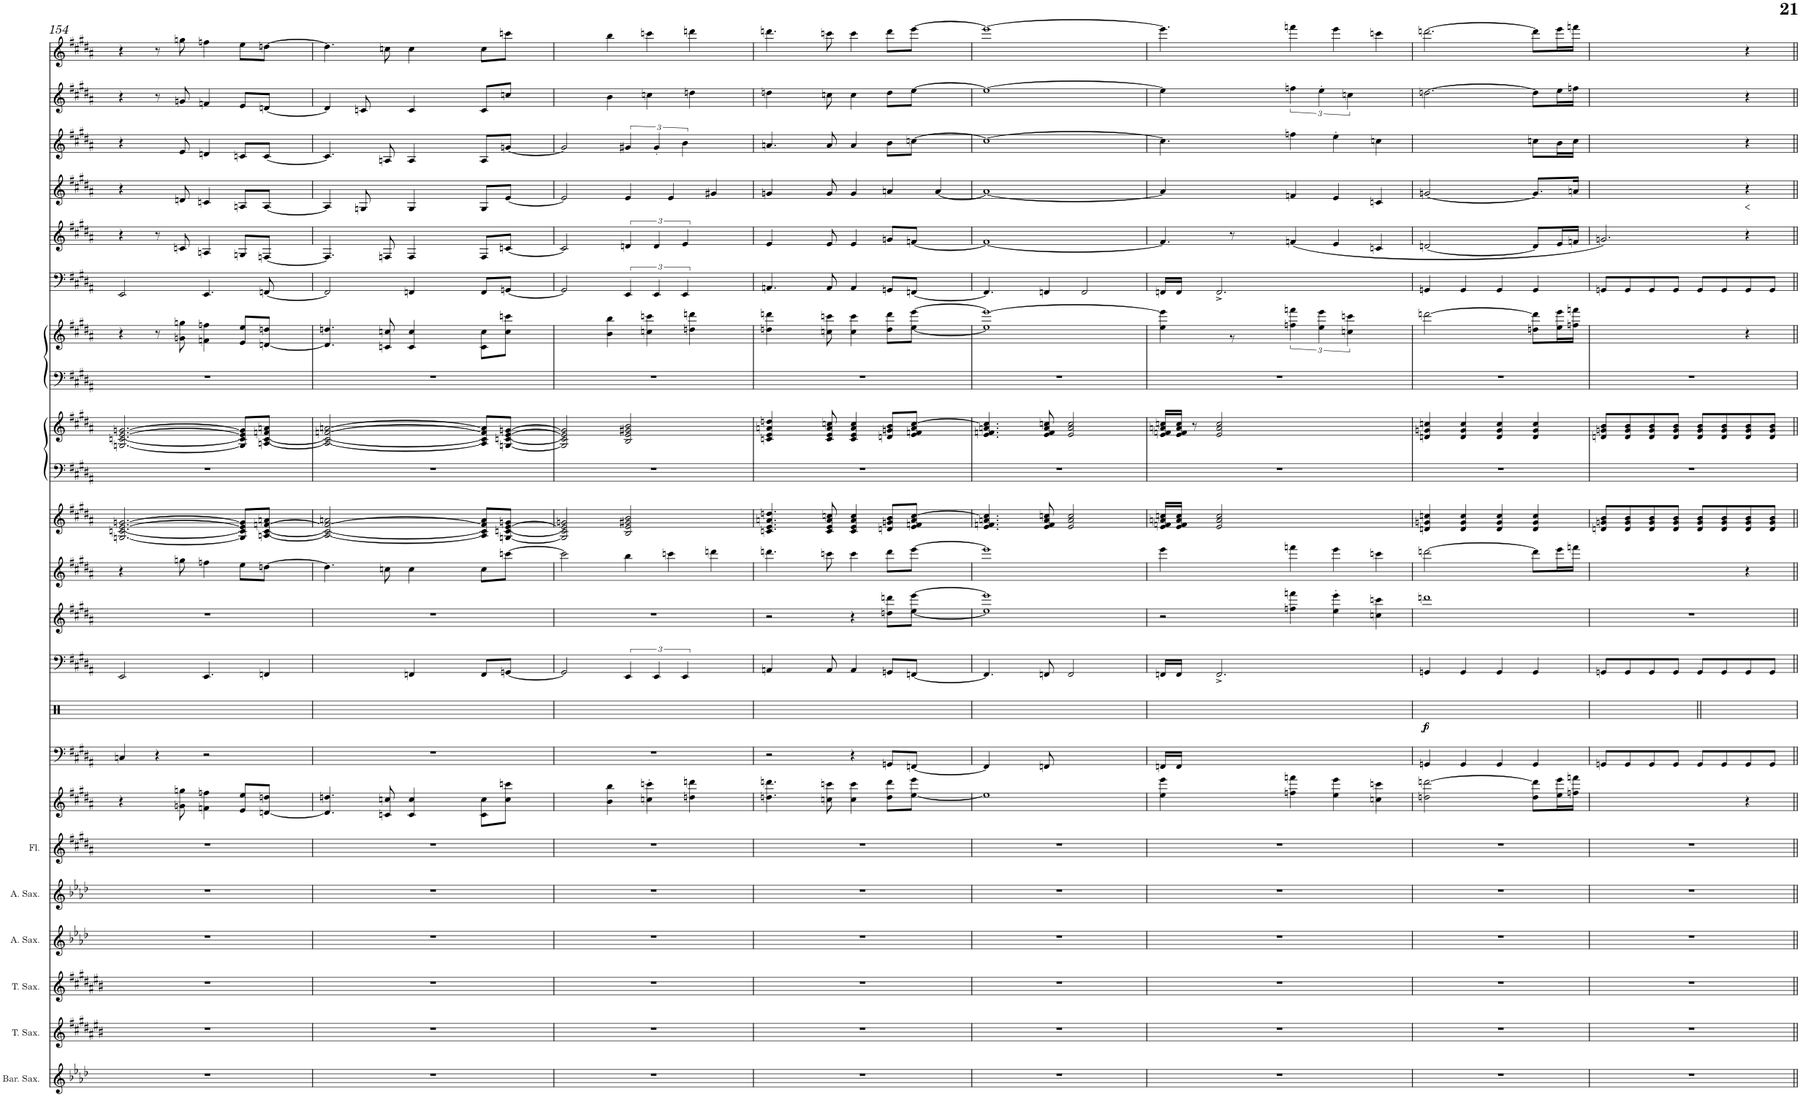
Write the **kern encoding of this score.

**kern	**kern	**kern	**kern	**kern	**kern	**kern	**kern	**kern	**dynam	**kern	**kern	**kern	**kern	**kern	**kern	**kern	**kern	**kern	**kern	**kern	**kern	**kern	**kern
*part21	*part20	*part19	*part18	*part17	*part16	*part15	*part14	*part13	*part13	*part12	*part11	*part10	*part9	*part8	*part8	*part7	*part7	*part6	*part5	*part4	*part3	*part2	*part1
*staff23	*staff22	*staff21	*staff20	*staff19	*staff18	*staff17	*staff16	*staff15	*staff15	*staff14	*staff13	*staff12	*staff11	*staff10	*staff9	*staff8	*staff7	*staff6	*staff5	*staff4	*staff3	*staff2	*staff1
*I"Baritone Saxophone	*I"Tenor Saxophone	*I"Tenor Saxophone	*I"Alto Saxophone	*I"Alto Saxophone	*I"Flute	*I"Voice	*I"Voice	*I"Voice	*	*I"Voice	*I"Voice	*I"Voice	*I"Voice	*I"Piano	*	*I"Piano	*	*I"Voice	*I"Voice	*I"Voice	*I"Voice	*I"Voice	*I"Voice
*I'Bar. Sax.	*I'T. Sax.	*I'T. Sax.	*I'A. Sax.	*I'A. Sax.	*I'Fl.	*I'V	*I'V	*I'V	*	*I'V	*I'V	*I'V	*I'V	*I'Pno	*	*I'Pno	*	*I'V	*I'V	*I'V	*I'V	*I'V	*I'V
!!LO:PB:g=z
*clefG2	*clefG2	*clefG2	*clefG2	*clefG2	*clefG2	*clefG2	*clefF4	*clefX	*	*clefF4	*clefG2	*clefG2	*clefG2	*clefF4	*clefG2	*clefF4	*clefG2	*clefF4	*clefG2	*clefG2	*clefG2	*clefG2	*clefG2
*Trd12c21	*Trd8c14	*Trd8c14	*Trd5c9	*Trd5c9	*	*	*	*	*	*	*	*	*	*	*	*	*	*	*	*	*	*	*
*k[b-e-a-d-]	*k[f#c#g#d#a#e#b#]	*k[f#c#g#d#a#e#b#]	*k[b-e-a-d-]	*k[b-e-a-d-]	*k[f#c#g#d#a#]	*k[f#c#g#d#a#]	*k[f#c#g#d#a#]	*k[]	*	*k[f#c#g#d#a#]	*k[f#c#g#d#a#]	*k[f#c#g#d#a#]	*k[f#c#g#d#a#]	*k[f#c#g#d#a#]	*k[f#c#g#d#a#]	*k[f#c#g#d#a#]	*k[f#c#g#d#a#]	*k[f#c#g#d#a#]	*k[f#c#g#d#a#]	*k[f#c#g#d#a#]	*k[f#c#g#d#a#]	*k[f#c#g#d#a#]	*k[f#c#g#d#a#]
*M4/4	*M4/4	*M4/4	*M4/4	*M4/4	*M4/4	*M4/4	*M4/4	*M4/4	*	*M4/4	*M4/4	*M4/4	*M4/4	*M4/4	*M4/4	*M4/4	*M4/4	*M4/4	*M4/4	*M4/4	*M4/4	*M4/4	*M4/4
=154	=154	=154	=154	=154	=154	=154	=154	=154	=154	=154	=154	=154	=154	=154	=154	=154	=154	=154	=154	=154	=154	=154	=154
1r	1r	1r	1r	1r	1r	4r	4Cn/	1ryy	.	2EE/	1r	4r	[<2.Gn/ [<2.cn/ [>2.e/ [>2.gn/	1r	[<2.Gn/ [<2.cn/ [>2.e/ [>2.gn/	1r	4r	2EE/	4r	4r	4r	4r	4r
.	.	.	.	.	.	8ryy	4r	.	.	.	.	8ryy	.	.	.	.	8r	.	8r	8ryy	8ryy	8r	8r
.	.	.	.	.	.	8gn\ 8ggn\	.	.	.	.	.	8ggn\	.	.	.	.	8gn\ 8ggn\	.	8cn/	8dn/	8e/	8gn/	8ggn\
.	.	.	.	.	.	4fn\ 4ffn\	2r	.	.	4.EE/	.	4ffn\	.	.	.	.	4fn\ 4ffn\	4.EE/	4An/	4cn/	4dn/	4fn/	4ffn\
.	.	.	.	.	.	8e/ 8ee/L	.	.	.	.	.	8ee\L	8G/] 8c/] 8e/] 8g/]L	.	8G/] 8c/] 8e/] 8g/]L	.	8e/ 8ee/L	.	8Gn/L	8An/L	8cn/L	8e/L	8ee\L
.	.	.	.	.	.	[<8dn/ 8ddn/J	.	.	.	[8FFn/	.	[>8ddn\J	[<8An/ [<8c/ [>8fn/ 8an/J	.	[<8An/ [<8c/ 8fn/ 8an/J	.	[<8dn/ 8ddn/J	[<8FFn/	[<8Fn/J	[<8A/J	[<8c/J	[<8dn/J	[>8ddn\J
8ryy	8ryy	8ryy	8ryy	8ryy	8ryy	8ryy	8ryy	8ryy	.	8ryy	8ryy	8ryy	8ryy	8ryy	8ryy	8ryy	8ryy	8ryy	8ryy	8ryy	8ryy	8ryy	8ryy
=155	=155	=155	=155	=155	=155	=155	=155	=155	=155	=155	=155	=155	=155	=155	=155	=155	=155	=155	=155	=155	=155	=155	=155
1r	1r	1r	1r	1r	1r	4.d/] 4.ddn/	1r	1ryy	.	2ryy	1r	4.dd\]	2A/_ 2c/_ 2f/_ 2an/	1r	2A/_ 2c/_ [>2fn/ [>2an/	1r	4.d/] 4.ddn/	2FF/]	4.F/]	4A/]	4.c/]	4d/]	4.dd\]
.	.	.	.	.	.	.	.	.	.	.	.	.	.	.	.	.	.	.	.	8Gn/	.	8cn/	.
.	.	.	.	.	.	8cn/ 8ccn/	.	.	.	.	.	8ccn\	.	.	.	.	8cn/ 8ccn/	.	8Fn/	8ryy	8An/	8ryy	8ccn\
.	.	.	.	.	.	4c/ 4cc/	.	.	.	8FF/]	.	4cc\	2ryy	.	2ryy	.	4c/ 4cc/	4FFn/	4F/	4G/	4A/	4c/	4cc\
.	.	.	.	.	.	.	.	.	.	4FFn/	.	.	.	.	.	.	.	.	.	.	.	.	.
.	.	.	.	.	.	4ryy	.	.	.	.	.	4ryy	.	.	.	.	4ryy	4ryy	4ryy	4ryy	4ryy	4ryy	4ryy
.	.	.	.	.	.	.	.	.	.	4ryy	.	.	.	.	.	.	.	.	.	.	.	.	.
2ryy	2ryy	2ryy	2ryy	2ryy	2ryy	8c\ 8cc\L	2ryy	2ryy	.	.	2ryy	8cc\L	8A/] 8c/] 8f/] 8a/L	8r	8A/] 8c/] 8f/] 8a/]L	8r	8c\ 8cc\L	8FF/L	8F/L	8G/L	8A/L	8c/L	8cc\L
.	.	.	.	.	.	8cc\ 8cccn\J	.	.	.	8FF/L	.	[>8cccn\J	[<8Gn/ [<8cn/ [>8e/ 8gn/J	4.ryy	[<8Gn/ [<8cn/ [>8e/ [>8gn/J	4.ryy	8cc\ 8cccn\J	[<8GGn/J	[<8cn/J	[<8e/J	[<8gn/J	8ccn/J	8cccn\J
.	.	.	.	.	.	8ryy	.	.	.	[<8GGn/J	.	8ryy	8ryy	.	8ryy	.	8ryy	8ryy	8ryy	8ryy	8ryy	8ryy	8ryy
.	.	.	.	.	.	8ryy	.	.	.	8ryy	.	8ryy	8ryy	.	8ryy	.	8ryy	8ryy	8ryy	8ryy	8ryy	8ryy	8ryy
=156	=156	=156	=156	=156	=156	=156	=156	=156	=156	=156	=156	=156	=156	=156	=156	=156	=156	=156	=156	=156	=156	=156	=156
1r	1r	1r	1r	1r	1r	4.ryy	1r	1ryy	.	2GG/]	1r	2ccc\]	2G/] 2c/] 2e/] 2gn/	1r	2G/] 2c/] 2e/] 2g/]	1r	4.ryy	2GG/]	2c/]	2e/]	2g/]	4.ryy	4.ryy
.	.	.	.	.	.	4b\ 4bb\	.	.	.	.	.	.	.	.	.	.	4b\ 4bb\	.	.	.	.	4b\	4bb\
.	.	.	.	.	.	.	.	.	.	6EE/	.	4bb\	2B/ 2e/ 2g#X/ 2b/	.	2B/ 2e/ 2g#X/ 2b/	.	.	6EE/	6dn/	4e/	6g#X/	.	.
.	.	.	.	.	.	4ccn\' 4cccn\'	.	.	.	.	.	.	.	.	.	.	4ccn\ 4cccn\	.	.	.	.	4ccn\	4cccn\
.	.	.	.	.	.	.	.	.	.	6EE/	.	.	.	.	.	.	.	6EE/	6d/	.	6g#'/	.	.
.	.	.	.	.	.	.	.	.	.	.	.	4cccn\	.	.	.	.	.	.	.	4e/	.	.	.
.	.	.	.	.	.	.	.	.	.	6EE/	.	.	.	.	.	.	.	6EE/	6e/	.	6b\	.	.
.	.	.	.	.	.	[8ddn\ [8dddn\	.	.	.	.	.	.	.	.	.	.	[8ddn\ [8dddn\	.	.	.	.	[8ddn\	[8dddn\
4.ryy	4.ryy	4.ryy	4.ryy	4.ryy	4.ryy	8ryy	4.ryy	4.ryy	.	4ryy	4.ryy	4dddn\	4ryy	4.r	4ryy	4.r	8ryy	4ryy	4ryy	4g#X/	4ryy	8ryy	8ryy
.	.	.	.	.	.	8ryy	.	.	.	.	.	.	.	.	.	.	8ryy	.	.	.	.	8ryy	8ryy
.	.	.	.	.	.	8ryy	.	.	.	8ryy	.	8ryy	8ryy	.	8ryy	.	8ryy	8ryy	8ryy	8ryy	8ryy	8ryy	8ryy
=157	=157	=157	=157	=157	=157	=157	=157	=157	=157	=157	=157	=157	=157	=157	=157	=157	=157	=157	=157	=157	=157	=157	=157
*	*	*	*	*	*	*	*	*	*	*	*^	*	*	*	*	*	*^	*	*	*	*	*	*
1r	1r	1r	1r	1r	1r	4.ddn\ 4.dddn\	2r	1ryy	.	4AAn/	2r	2..ryy	4.dddn\	4.cn/ 4.e/ 4.an/ 4.ddn/	1r	4cn/ 4e/ 4an/ 4ddn/	1r	4ddn\ 4dddn\	2..ryy	4.AAn/	4e/	4gn/	4.an/	4ddn\	4.dddn\
.	.	.	.	.	.	.	.	.	.	8ryy	.	.	.	.	.	8ryy	.	8dd\] 8ddd\]	.	.	8ryy	8ryy	.	8dd\]	.
.	.	.	.	.	.	8dd\] 8ddd\]	.	.	.	8AA/	.	.	8cccn\	8c/ 8e/ 8a/ 8ccn/	.	8c/ 8e/ 8a/ 8ccn/	.	8ryy	.	8AA/	8e/	8g/	8a/	8ryy	8ddd\]
.	.	.	.	.	.	8ccn\ 8cccn\	4r	.	.	4AA/	4r	.	4ccc\	4c/ 4e/ 4a/ 4cc/	.	4c/ 4e/ 4a/ 4cc/	.	8ccn\ 8cccn\	.	4AA/	4e/	4g/	4a/	8ccn\	8cccn\
.	.	.	.	.	.	4cc\ 4ccc\	.	.	.	.	.	.	.	.	.	.	.	4cc\ 4ccc\	.	.	.	.	.	4cc\	4ccc\
.	.	.	.	.	.	.	8GGn/L	.	.	8GGn/L	8ddn\ 8dddn\L	.	8ddd\L	8dn/ 8gn/ 8b/L	.	8dn/ 8gn/ 8b/L	.	.	.	8GGn/L	8gn/L	4an/	8b\L	.	.
.	.	.	.	.	.	8dd\ 8ddd\L	[<8FFn/J	.	.	[<8FFn/J	[<8ee\J	[>8eee\	[>8eee\J	8e/ 8fn/ 8a/ [>8cc/J	.	8e/ 8fn/ 8a/ [>8cc/J	.	8dd\ 8ddd\L	[>8eee\	[<8FFn/J	[<8fn/J	.	[>8ccn\J	8dd\L	8ddd\L
4.ryy	4.ryy	4.ryy	4.ryy	4.ryy	4.ryy	[<8ee\ 8eee\J	4ryy	4.ryy	.	4ryy	4ryy	8ryy	4ryy	4ryy	4r	4ryy	4r	[<8ee\J	4.ryy	4ryy	4ryy	[<4a/	4ryy	[>8ee\J	[>8eee\J
.	.	.	.	.	.	4ryy	.	.	.	.	.	4ryy	.	.	.	.	.	4ryy	.	.	.	.	.	4ryy	4ryy
.	.	.	.	.	.	.	8ryy	.	.	8ryy	8ryy	.	8ryy	8ryy	8ryy	8ryy	8ryy	.	.	8ryy	8ryy	8ryy	8ryy	.	.
=158	=158	=158	=158	=158	=158	=158	=158	=158	=158	=158	=158	=158	=158	=158	=158	=158	=158	=158	=158	=158	=158	=158	=158	=158	=158
1r	1r	1r	1r	1r	1r	1ee]	4FF/]	1ryy	.	4.FF/]	1ee]	1eee]	1eee]	4.e/ 4.fn/ 4.an/ 4.cc/]	1r	4.e/ 4.fn/ 4.an/ 4.cc/]	1r	1ee]	1eee_	4.FF/]	1f_	1a_	1cc_	1ee_	1eee_
.	.	.	.	.	.	.	8ryy	.	.	.	.	.	.	.	.	.	.	.	.	.	.	.	.	.	.
.	.	.	.	.	.	.	8FFn/	.	.	8FFn/	.	.	.	8e/ 8f/ 8a/ 8ccn/	.	8e/ 8f/ 8a/ 8ccn/	.	.	.	4FFn/	.	.	.	.	.
.	.	.	.	.	.	.	2ryy	.	.	2FF/	.	.	.	2e/ 2a/ 2cc/	.	2e/ 2a/ 2cc/	.	.	.	.	.	.	.	.	.
.	.	.	.	.	.	.	.	.	.	.	.	.	.	.	.	.	.	.	.	[4.FF/	.	.	.	.	.
4ryy	4ryy	4ryy	4ryy	4ryy	4ryy	8ryy	8ryy	4ryy	.	8ryy	8ryy	8eee\_	8ryy	8ryy	4r	8ryy	4r	8ryy	8eee\_	4ryy	8ryy	8ryy	8ryy	8ryy	8ryy
.	.	.	.	.	.	8ryy	8ryy	.	.	8ryy	8ryy	8ryy	8ryy	8ryy	.	8ryy	.	8ryy	8ryy	.	8ryy	8ryy	8ryy	8ryy	8ryy
*	*	*	*	*	*	*	*	*	*	*	*v	*v	*	*	*	*	*	*	*	*	*	*	*	*	*
=159	=159	=159	=159	=159	=159	=159	=159	=159	=159	=159	=159	=159	=159	=159	=159	=159	=159	=159	=159	=159	=159	=159	=159	=159
1r	1r	1r	1r	1r	1r	4ee\ 4eee\	16FFn/LL	1ryy	.	16FFn/LL	2r	4eee\	16e/ 16fn/ 16an/ 16ccn/LL	1r	16e/ 16fn/ 16an/ 16ccn/LL	1r	1ryy	4ee\ 4eee\]	16FFn/LL	4.f/]	4a/]	4.cc\]	4ee\]	4.eee\]
.	.	.	.	.	.	.	16FF/JJ	.	.	16FF/JJ	.	.	16e/ 16f/ 16a/ 16cc/JJ	.	16e/ 16f/ 16a/ 16cc/JJ	.	.	.	8FF/]	.	.	.	.	.
.	.	.	.	.	.	.	2..ryy	.	.	8ryy	.	.	8ryy	.	8r	.	.	.	.	.	.	.	.	.
.	.	.	.	.	.	.	.	.	.	.	.	.	.	.	.	.	.	.	16FF/JJ	.	.	.	.	.
.	.	.	.	.	.	2ryy	.	.	.	2.FF^/	.	2ryy	2e/ 2a/ 2cc/	.	2e/ 2a/ 2cc/	.	.	8ryy	8ryy	.	2ryy	.	2ryy	.
.	.	.	.	.	.	.	.	.	.	.	.	.	.	.	.	.	.	8r	2.FF^/	8r	.	4.ryy	.	4.ryy
.	.	.	.	.	.	.	.	.	.	.	4ryy	.	.	.	.	.	.	4ryy	.	4ryy	.	.	.	.
.	.	.	.	.	.	4ffn\ 4fffn\	.	.	.	.	4ffn\ 4fffn\	4fffn\	4ryy	.	4ryy	.	.	6ffn\ 6fffn\	.	(<4fn/	4fn/	4ffn\	6ffn\	4fffn\
.	.	.	.	.	.	.	.	.	.	.	.	.	.	.	.	.	.	[12ee\ [12eee\	.	.	.	.	[12ee\	.
2ryy	2ryy	2ryy	2ryy	2ryy	2ryy	4ee\ 4eee\	8ryy	2ryy	.	2ryy	4ee\' 4eee\'	4eee\	2ryy	8r	2ryy	8r	4.ryy	12ryy	.	4e/	4e/	4ee'\	12ryy	4eee\
.	.	.	.	.	.	.	.	.	.	.	.	.	.	.	.	.	.	6ccn\ 6cccn\	.	.	.	.	6ccn\	.
.	.	.	.	.	.	.	4.ryy	.	.	.	.	.	.	2ryy	.	2ryy	.	.	2ryy	.	.	.	.	.
.	.	.	.	.	.	4ccn\ 4cccn\	.	.	.	.	4ccn\ 4cccn\	4cccn\	.	.	.	.	.	4.ryy	.	4cn/	4cn/	4ccn\	4ryy	4cccn\
.	.	.	.	.	.	.	.	.	.	.	.	.	.	.	.	.	4ryy	.	.	.	.	.	.	.
8ryy	8ryy	8ryy	8ryy	8ryy	8ryy	8ryy	8ryy	8ryy	.	8ryy	8ryy	8ryy	8ryy	.	8ryy	.	.	.	.	8ryy	8ryy	8ryy	8ryy	8ryy
*	*	*	*	*	*	*	*	*	*	*	*	*	*	*	*	*	*v	*v	*	*	*	*	*	*
=160	=160	=160	=160	=160	=160	=160	=160	=160	=160	=160	=160	=160	=160	=160	=160	=160	=160	=160	=160	=160	=160	=160	=160
!	!	!	!	!	!	!	!	!	!LO:DY:b	!	!	!	!	!	!	!	!	!	!	!	!	!	!
!	!	!	!	!	!	!	!	!	!LO:DY:n=1:b	!	!	!	!	!	!	!	!	!	!	!	!	!	!
1r	1r	1r	1r	1r	1r	2ddn\ [>2dddn\	4GGn/	1ryy	p f	4GGn/	1dddn	[>2dddn\	4dn/ 4gn/ 4ccn/	1r	4dn/ 4gn/ 4ccn/	1r	[>2dddn\	4GGn/	[<2dn/	[<2gn/	2.ryy	[>2.ddn\	[>2.dddn\
.	.	.	.	.	.	.	8ryy	.	.	4GG/	.	.	2ryy	.	2ryy	.	.	4GG/	.	.	.	.	.
.	.	.	.	.	.	.	4GG/	.	.	.	.	.	.	.	.	.	.	.	.	.	.	.	.
.	.	.	.	.	.	4ryy	.	.	.	4GG/	.	4ryy	.	.	.	.	12ee\] 12eee\]	4GG/	4ryy	4ryy	.	.	.
.	.	.	.	.	.	.	.	.	.	.	.	.	.	.	.	.	4ryy	.	.	.	.	.	.
.	.	.	.	.	.	.	4GG/	.	.	.	.	.	.	.	.	.	.	.	.	.	.	.	.
.	.	.	.	.	.	8dd\ 8ddd\]L	.	.	.	4GG/	.	8ddd\L]	4d/ 4g/ 4cc/	.	4d/ 4g/ 4cc/	.	.	4GG/	8d/L]	8.g/L]	8ccn\L	12ee'\]	8ddd\L]
.	.	.	.	.	.	.	.	.	.	.	.	.	.	.	.	.	8ddn\ 8ddd\]L	.	.	.	.	8dd\L]	.
.	.	.	.	.	.	16ee\ 16eee\L	4GG/	.	.	.	.	16eee\L	.	.	.	.	.	.	16e/L	.	16b\L	.	16eee\L
.	.	.	.	.	.	16ffn\ 16fffn\JJ	.	.	.	.	.	16fffn\JJ	.	.	.	.	.	.	16fn/JJ	16an/Jk	16cc\JJ	.	16fffn\JJ
.	.	.	.	.	.	.	.	.	.	.	.	.	.	.	.	.	16ee\ 16eee\L	.	.	.	.	16ee\L	.
2ryy	2ryy	2ryy	2ryy	2ryy	2ryy	2ryy	.	2ryy	.	2ryy	2ryy	2ryy	4d/ 4g/ 4cc/	2r	4d/ 4g/ 4cc/	2r	.	2ryy	2ryy	2ryy	2ryy	.	2ryy
.	.	.	.	.	.	.	.	.	.	.	.	.	.	.	.	.	16ffn\ 16fffn\JJ	.	.	.	.	16ffn\JJ	.
.	.	.	.	.	.	.	.	.	.	.	.	.	.	.	.	.	12%5ryy	.	.	.	.	12%5ryy	.
.	.	.	.	.	.	.	4.ryy	.	.	.	.	.	.	.	.	.	.	.	.	.	.	.	.
.	.	.	.	.	.	.	.	.	.	.	.	.	4d/ 4g/ 4cc/	.	4d/ 4g/ 4cc/	.	.	.	.	.	.	.	.
=161	=161	=161	=161	=161	=161	=161	=161	=161	=161	=161	=161	=161	=161	=161	=161	=161	=161	=161	=161	=161	=161	=161	=161
1r	1r	1r	1r	1r	1r	2.ryy	8GGn/L	1ryy	.	8GGn/L	1r	2.ryy	8dn/ 8gn/ 8b/L	1r	8dn/ 8gn/ 8b/L	1r	2.ryy	8GGn/L	2.gn/)	2.ryy	2.ryy	2.ryy	2.ryy
.	.	.	.	.	.	.	8GG/	.	.	8GG/	.	.	8d/ 8g/ 8b/	.	8d/ 8g/ 8b/	.	.	8GG/	.	.	.	.	.
.	.	.	.	.	.	.	8GG/	.	.	8GG/	.	.	8d/ 8g/ 8b/	.	8d/ 8g/ 8b/	.	.	8GG/	.	.	.	.	.
.	.	.	.	.	.	.	8GG/J	.	.	8GG/J	.	.	8d/ 8g/ 8b/J	.	8d/ 8g/ 8b/J	.	.	8GG/J	.	.	.	.	.
.	.	.	.	.	.	.	8GG/L	.	.	8GG/L	.	.	8d/ 8g/ 8b/L	.	8d/ 8g/ 8b/L	.	.	8GG/L	.	.	.	.	.
.	.	.	.	.	.	.	8GG/	.	.	8GG/	.	.	8d/ 8g/ 8b/	.	8d/ 8g/ 8b/	.	.	8GG/	.	.	.	.	.
.	.	.	.	.	.	4r	8GG/	.	.	8GG/	.	4r	8d/ 8g/ 8b/	.	8d/ 8g/ 8b/	.	4r	8GG/	4r	4r	4r	4r	4r
.	.	.	.	.	.	.	8GG/J	.	.	8GG/J	.	.	8d/ 8g/ 8b/J	.	8d/ 8g/ 8b/J	.	.	8GG/J	.	.	.	.	.
=||	=||	=||	=||	=||	=||	=||	=||	=||	=||	=||	=||	=||	=||	=||	=||	=||	=||	=||	=||	=||	=||	=||	=||
*-	*-	*-	*-	*-	*-	*-	*-	*-	*-	*-	*-	*-	*-	*-	*-	*-	*-	*-	*-	*-	*-	*-	*-
